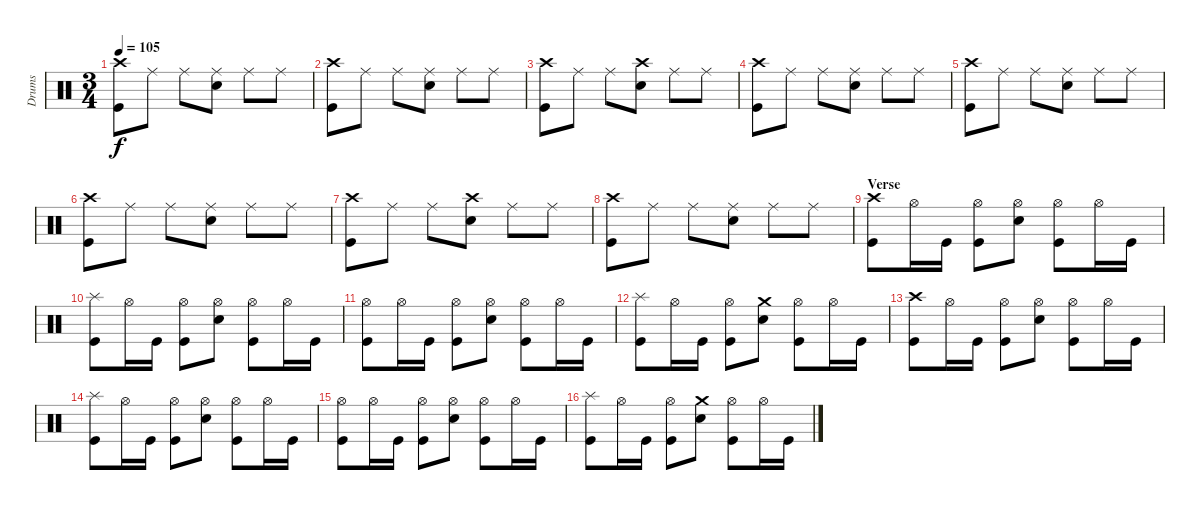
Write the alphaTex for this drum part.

\track ("Drums" "Drums") {instrument percussion}
\staff {score}
\articulation defaults
\ts (3 4)
\tempo 105
\clef neutral
\ks c
("Crash high (hit)" "Kick (hit)").8{dy f} "Ride (middle)".8 "Ride (middle)".8 ("Ride (middle)" "Electric Snare (hit)").8 "Ride (middle)".8 "Ride (middle)".8 |
("Crash high (hit)" "Kick (hit)").8 "Ride (middle)".8 "Ride (middle)".8 ("Ride (middle)" "Electric Snare (hit)").8 "Ride (middle)".8 "Ride (middle)".8 |
("Crash high (hit)" "Kick (hit)").8 "Ride (middle)".8 "Ride (middle)".8 ("Crash high (hit)" "Electric Snare (hit)").8 "Ride (middle)".8 "Ride (middle)".8 |
("Crash high (hit)" "Kick (hit)").8 "Ride (middle)".8 "Ride (middle)".8 ("Ride (middle)" "Electric Snare (hit)").8 "Ride (middle)".8 "Ride (middle)".8 |
("Crash high (hit)" "Kick (hit)").8 "Ride (middle)".8 "Ride (middle)".8 ("Ride (middle)" "Electric Snare (hit)").8 "Ride (middle)".8 "Ride (middle)".8 |
("Crash high (hit)" "Kick (hit)").8 "Ride (middle)".8 "Ride (middle)".8 ("Ride (middle)" "Electric Snare (hit)").8 "Ride (middle)".8 "Ride (middle)".8 |
("Crash high (hit)" "Kick (hit)").8 "Ride (middle)".8 "Ride (middle)".8 ("Crash high (hit)" "Electric Snare (hit)").8 "Ride (middle)".8 "Ride (middle)".8 |
("Crash high (hit)" "Kick (hit)").8 "Ride (middle)".8 "Ride (middle)".8 ("Ride (middle)" "Electric Snare (hit)").8 "Ride (middle)".8 "Ride (middle)".8 |
\section ("" "Verse")
("Crash high (hit)" "Kick (hit)").8 "Hi-Hat (open)".16 "Kick (hit)".16 ("Hi-Hat (open)" "Kick (hit)").8 ("Hi-Hat (open)" "Electric Snare (hit)").8 ("Hi-Hat (open)" "Kick (hit)").8 "Hi-Hat (open)".16 "Kick (hit)".16 |
("Splash (hit)" "Kick (hit)").8 "Hi-Hat (open)".16 "Kick (hit)".16 ("Hi-Hat (open)" "Kick (hit)").8 ("Hi-Hat (open)" "Electric Snare (hit)").8 ("Hi-Hat (open)" "Kick (hit)").8 "Hi-Hat (open)".16 "Kick (hit)".16 |
("Hi-Hat (open)" "Kick (hit)").8 "Hi-Hat (open)".16 "Kick (hit)".16 ("Hi-Hat (open)" "Kick (hit)").8 ("Hi-Hat (open)" "Electric Snare (hit)").8 ("Hi-Hat (open)" "Kick (hit)").8 "Hi-Hat (open)".16 "Kick (hit)".16 |
("Splash (hit)" "Kick (hit)").8 "Hi-Hat (open)".16 "Kick (hit)".16 ("Hi-Hat (open)" "Kick (hit)").8 ("Crash medium (hit)" "Electric Snare (hit)").8 ("Hi-Hat (open)" "Kick (hit)").8 "Hi-Hat (open)".16 "Kick (hit)".16 |
("Crash high (hit)" "Kick (hit)").8 "Hi-Hat (open)".16 "Kick (hit)".16 ("Hi-Hat (open)" "Kick (hit)").8 ("Hi-Hat (open)" "Electric Snare (hit)").8 ("Hi-Hat (open)" "Kick (hit)").8 "Hi-Hat (open)".16 "Kick (hit)".16 |
("Splash (hit)" "Kick (hit)").8 "Hi-Hat (open)".16 "Kick (hit)".16 ("Hi-Hat (open)" "Kick (hit)").8 ("Hi-Hat (open)" "Electric Snare (hit)").8 ("Hi-Hat (open)" "Kick (hit)").8 "Hi-Hat (open)".16 "Kick (hit)".16 |
("Hi-Hat (open)" "Kick (hit)").8 "Hi-Hat (open)".16 "Kick (hit)".16 ("Hi-Hat (open)" "Kick (hit)").8 ("Hi-Hat (open)" "Electric Snare (hit)").8 ("Hi-Hat (open)" "Kick (hit)").8 "Hi-Hat (open)".16 "Kick (hit)".16 |
("Splash (hit)" "Kick (hit)").8 "Hi-Hat (open)".16 "Kick (hit)".16 ("Hi-Hat (open)" "Kick (hit)").8 ("Crash medium (hit)" "Electric Snare (hit)").8 ("Hi-Hat (open)" "Kick (hit)").8 "Hi-Hat (open)".16 "Kick (hit)".16
